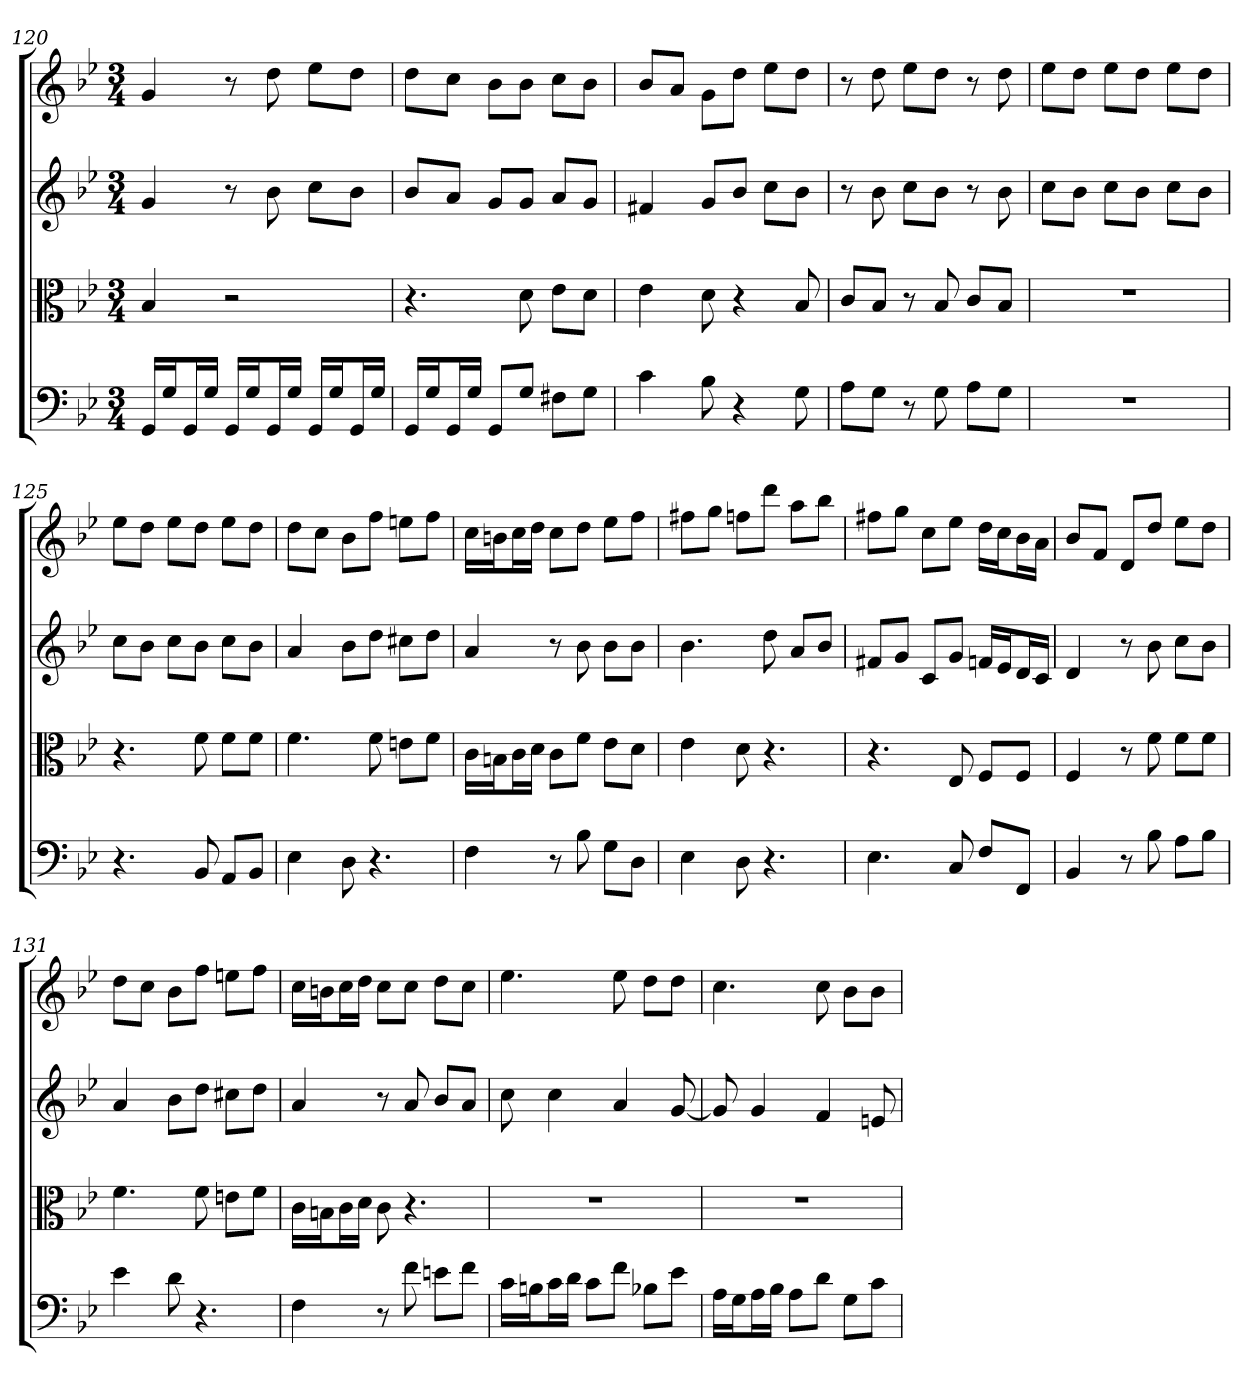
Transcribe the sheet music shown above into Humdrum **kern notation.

**kern	**kern	**kern	**kern
*part4	*part3	*part2	*part1
*staff4	*staff3	*staff2	*staff1
*clefF4	*clefC3	*	*
*k[b-e-]	*k[b-e-]	*k[b-e-]	*k[b-e-]
*B-:	*B-:	*B-:	*B-:
*M3/4	*M3/4	*M3/4	*M3/4
=120	=120	=120	=120
16GG/LL	4B-	4g	4g
16G/J	.	.	.
16GG/L	.	.	.
16G/JJ	.	.	.
16GG/LL	2r	8r	8r
16G/J	.	.	.
16GG/L	.	8b-	8dd
16G/JJ	.	.	.
16GG/LL	.	8ccL	8ee-L
16G/J	.	.	.
16GG/L	.	8b-J	8ddJ
16G/JJ	.	.	.
=121	=121	=121	=121
16GG/LL	4.r	8b-L	8ddL
16G/J	.	.	.
16GG/L	.	8aJ	8ccJ
16G/JJ	.	.	.
8GG/L	.	8gL	8b-L
8G/J	8d	8gJ	8b-J
8F#X\L	8e-\L	8aL	8ccL
8G\J	8d\J	8gJ	8b-J
=122	=122	=122	=122
4c	4e-	4f#X	8b-L
.	.	.	8aJ
8B-	8d	8gL	8gL
4r	4r	8b-J	8ddJ
.	.	8ccL	8ee-L
8G	8B-	8b-J	8ddJ
=123	=123	=123	=123
8A\L	8c/L	8r	8r
8G\J	8B-/J	8b-	8dd
8r	8r	8ccL	8ee-L
8G	8B-	8b-J	8ddJ
8A\L	8c/L	8r	8r
8G\J	8B-/J	8b-	8dd
=124	=124	=124	=124
2.r	2.r	8ccL	8ee-L
.	.	8b-J	8ddJ
.	.	8ccL	8ee-L
.	.	8b-J	8ddJ
.	.	8ccL	8ee-L
.	.	8b-J	8ddJ
=125	=125	=125	=125
4.r	4.r	8ccL	8ee-L
.	.	8b-J	8ddJ
.	.	8ccL	8ee-L
8BB-	8f	8b-J	8ddJ
8AA/L	8f\L	8ccL	8ee-L
8BB-/J	8f\J	8b-J	8ddJ
=126	=126	=126	=126
4E-	4.f	4a	8ddL
.	.	.	8ccJ
8D	.	8b-L	8b-L
4.r	8f	8ddJ	8ffJ
.	8en\L	8cc#XL	8eenL
.	8f\J	8ddJ	8ffJ
=127	=127	=127	=127
4F	16c\LL	4a	16ccLL
.	16Bn\J	.	16bnJ
.	16c\L	.	16ccL
.	16d\JJ	.	16ddJJ
8r	8c\L	8r	8ccL
8B-	8f\J	8b-	8ddJ
8G\L	8e-\L	8b-L	8ee-L
8D\J	8d\J	8b-J	8ffJ
=128	=128	=128	=128
4E-	4e-	4.b-	8ff#XL
.	.	.	8ggJ
8D	8d	.	8ffnL
4.r	4.r	8dd	8dddJ
.	.	8aL	8aaL
.	.	8b-J	8bb-J
=129	=129	=129	=129
4.E-	4.r	8f#XL	8ff#XL
.	.	8gJ	8ggJ
.	.	8cL	8ccL
8C	8E-	8gJ	8ee-J
8F/L	8F/L	16fnLL	16ddLL
.	.	16e-J	16ccJ
8FF/J	8F/J	16dL	16b-L
.	.	16cJJ	16aJJ
=130	=130	=130	=130
4BB-	4F	4d	8b-L
.	.	.	8fJ
8r	8r	8r	8dL
8B-	8f	8b-	8ddJ
8A\L	8f\L	8ccL	8ee-L
8B-\J	8f\J	8b-J	8ddJ
=131	=131	=131	=131
4e-	4.f	4a	8ddL
.	.	.	8ccJ
8d	.	8b-L	8b-L
4.r	8f	8ddJ	8ffJ
.	8en\L	8cc#XL	8eenL
.	8f\J	8ddJ	8ffJ
=132	=132	=132	=132
4F	16c\LL	4a	16ccLL
.	16Bn\J	.	16bnJ
.	16c\L	.	16ccL
.	16d\JJ	.	16ddJJ
8r	8c	8r	8ccL
8f	4.r	8a	8ccJ
8en\L	.	8b-L	8ddL
8f\J	.	8aJ	8ccJ
=133	=133	=133	=133
16c\LL	2.r	8cc	4.ee-
16Bn\J	.	.	.
16c\L	.	4cc	.
16d\JJ	.	.	.
8c\L	.	.	.
8f\J	.	4a	8ee-
8B-X\L	.	.	8ddL
8e-\J	.	[8g	8ddJ
=134	=134	=134	=134
16A\LL	2.r	8g]	4.cc
16G\J	.	.	.
16A\L	.	4g	.
16B-\JJ	.	.	.
8A\L	.	.	.
8d\J	.	4f	8cc
8G\L	.	.	8b-L
8c\J	.	8en	8b-J
=	=	=	=
*-	*-	*-	*-
